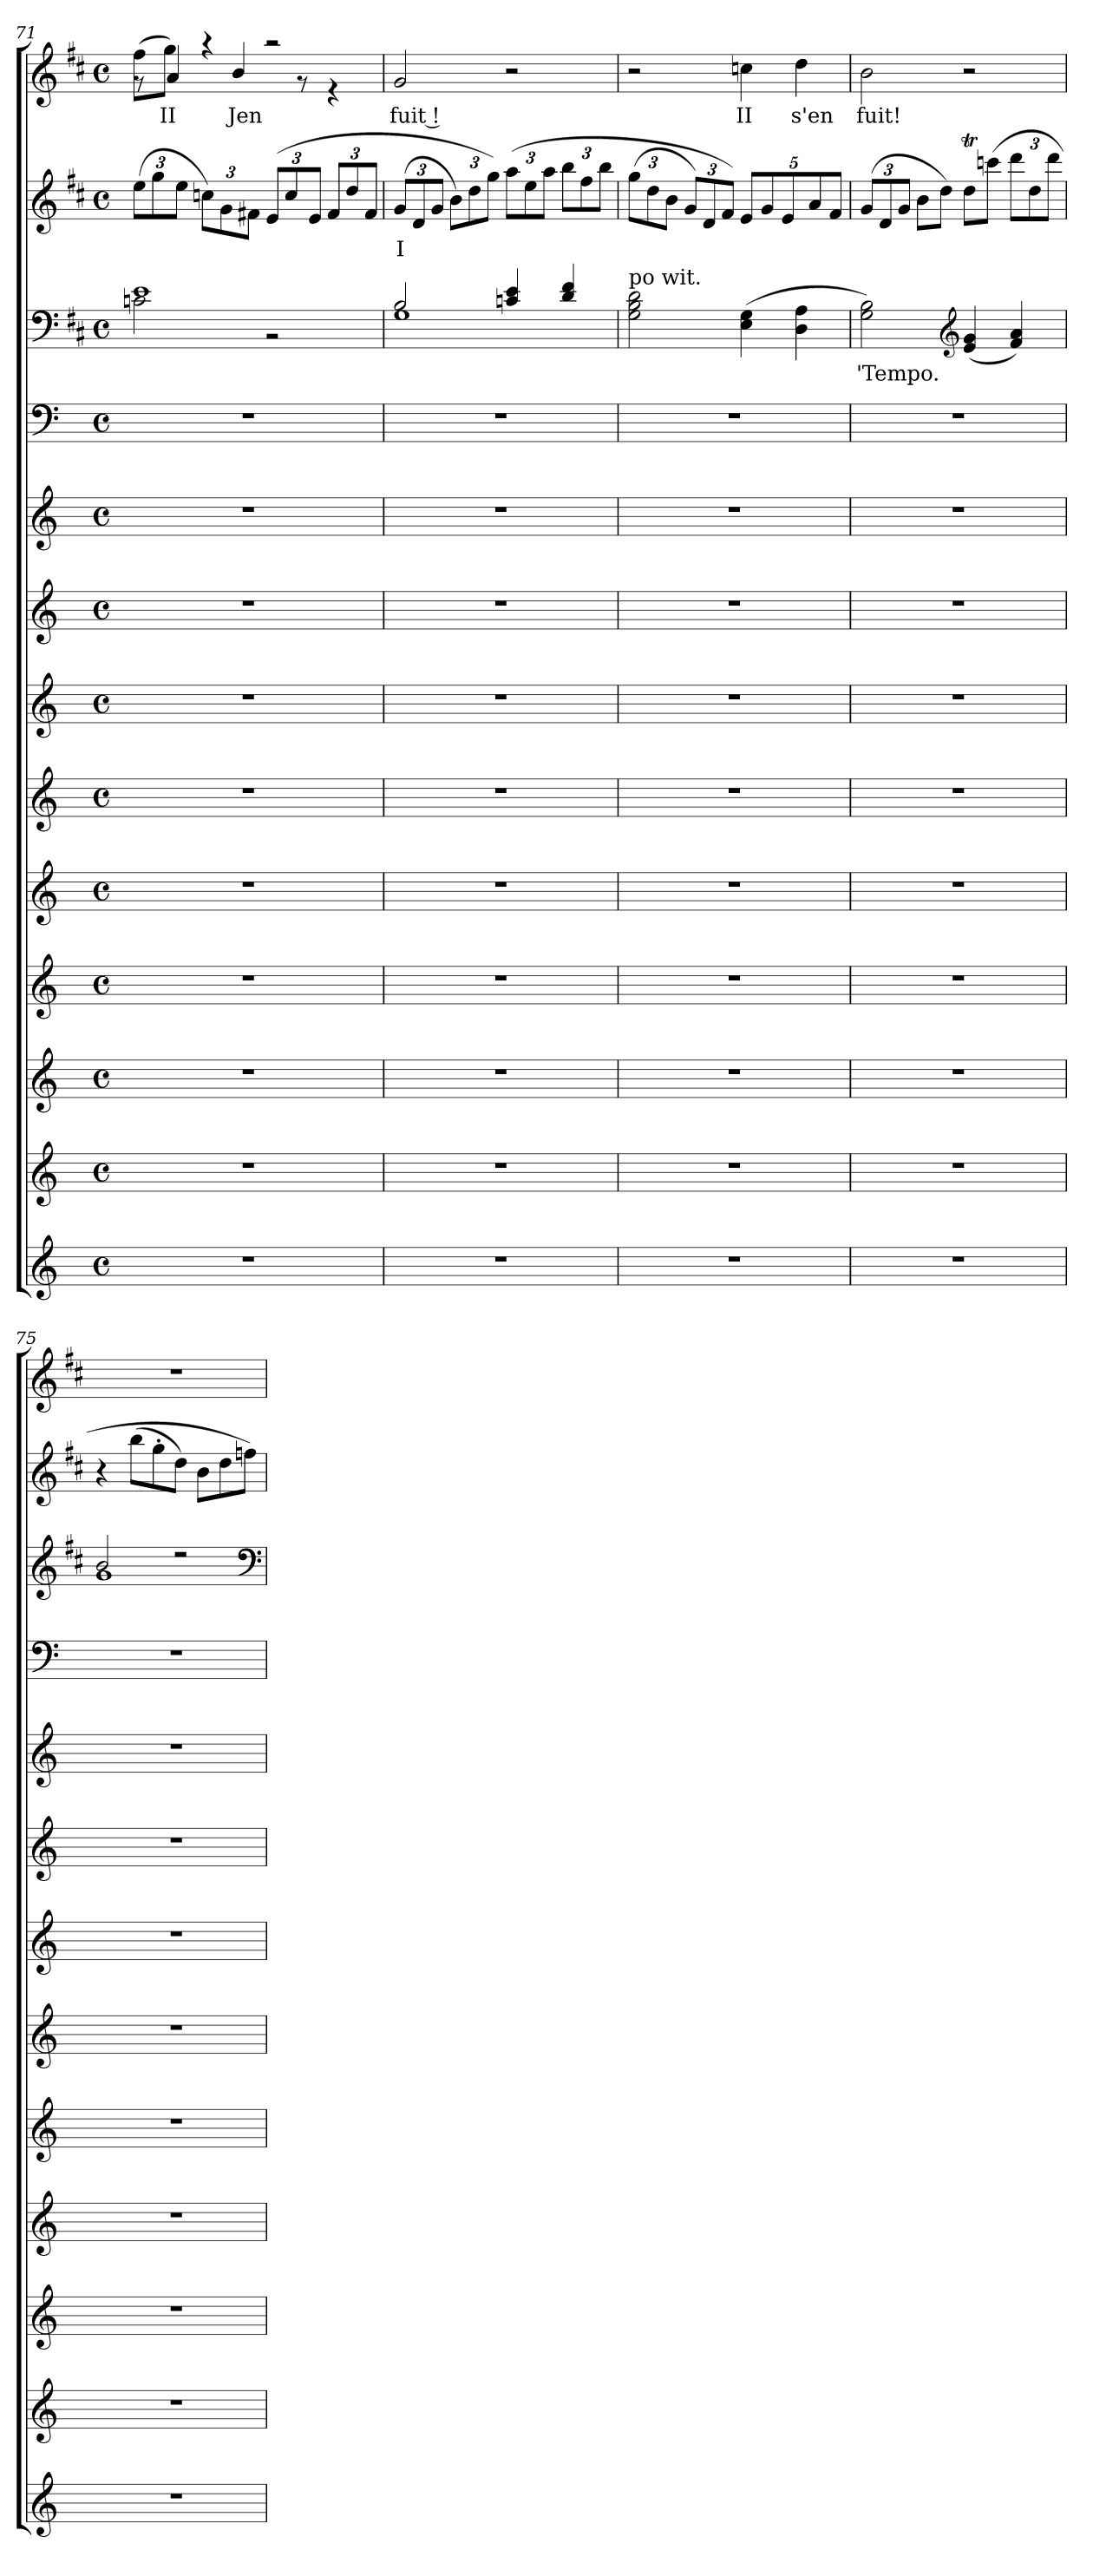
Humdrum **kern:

**kern	**kern	**kern	**kern	**kern	**kern	**kern	**kern	**kern	**kern	**kern	**text	**kern	**text	**kern	**text
*part13	*part12	*part11	*part10	*part9	*part8	*part7	*part6	*part5	*part4	*part3	*part3	*part2	*part2	*part1	*part1
*staff13	*staff12	*staff11	*staff10	*staff9	*staff8	*staff7	*staff6	*staff5	*staff4	*staff3	*staff3	*staff2	*staff2	*staff1	*staff1
*clefG2	*clefG2	*clefG2	*clefG2	*clefG2	*clefG2	*clefG2	*clefG2	*clefG2	*clefF4	*clefF4	*	*clefG2	*	*clefG2	*
*k[]	*k[]	*k[]	*k[]	*k[]	*k[]	*k[]	*k[]	*k[]	*k[]	*k[f#c#]	*	*k[f#c#]	*	*k[f#c#]	*
*C:	*C:	*C:	*C:	*C:	*C:	*C:	*C:	*C:	*C:	*D:	*	*D:	*	*D:	*
*M4/4	*M4/4	*M4/4	*M4/4	*M4/4	*M4/4	*M4/4	*M4/4	*M4/4	*M4/4	*M4/4	*	*M4/4	*	*M4/4	*
*met(c)	*met(c)	*met(c)	*met(c)	*met(c)	*met(c)	*met(c)	*met(c)	*met(c)	*met(c)	*met(c)	*	*met(c)	*	*met(c)	*
=71	=71	=71	=71	=71	=71	=71	=71	=71	=71	=71	=71	=71	=71	=71	=71
*	*	*	*	*	*	*	*	*	*	*^	*	*	*	*^	*
1r	1r	1r	1r	1r	1r	1r	1r	1r	1r	1e/	2c\	.	(12ee\L	.	(8ff#\L	8r	.
.	.	.	.	.	.	.	.	.	.	.	.	.	12gg\	.	.	.	.
.	.	.	.	.	.	.	.	.	.	.	.	.	.	.	8gg\J)	4a/	II
.	.	.	.	.	.	.	.	.	.	.	.	.	12ee\J	.	.	.	.
.	.	.	.	.	.	.	.	.	.	.	.	.	12cc\L)	.	4r	.	.
.	.	.	.	.	.	.	.	.	.	.	.	.	12g\	.	.	.	.
.	.	.	.	.	.	.	.	.	.	.	.	.	.	.	.	4b/	Jen-
.	.	.	.	.	.	.	.	.	.	.	.	.	12f#X\J	.	.	.	.
.	.	.	.	.	.	.	.	.	.	.	2r	.	(12e/L	.	2r	.	.
.	.	.	.	.	.	.	.	.	.	.	.	.	12cc/	.	.	.	.
.	.	.	.	.	.	.	.	.	.	.	.	.	.	.	.	8r	.
.	.	.	.	.	.	.	.	.	.	.	.	.	12e/J	.	.	.	.
.	.	.	.	.	.	.	.	.	.	.	.	.	12f#/L	.	.	4r	.
.	.	.	.	.	.	.	.	.	.	.	.	.	12dd/	.	.	.	.
.	.	.	.	.	.	.	.	.	.	.	.	.	12f#/J	.	.	.	.
*	*	*	*	*	*	*	*	*	*	*	*	*	*	*	*v	*v	*
=72	=72	=72	=72	=72	=72	=72	=72	=72	=72	=72	=72	=72	=72	=72	=72	=72
1r	1r	1r	1r	1r	1r	1r	1r	1r	1r	2B/	1G/	.	(12g/L	I	2g/	fuit !
.	.	.	.	.	.	.	.	.	.	.	.	.	12d/	.	.	.
.	.	.	.	.	.	.	.	.	.	.	.	.	12g/J	.	.	.
.	.	.	.	.	.	.	.	.	.	.	.	.	12b\L)	.	.	.
.	.	.	.	.	.	.	.	.	.	.	.	.	12dd\	.	.	.
.	.	.	.	.	.	.	.	.	.	.	.	.	12gg\J)	.	.	.
.	.	.	.	.	.	.	.	.	.	4c/ 4e/	.	.	(12aa\L	.	2r	.
.	.	.	.	.	.	.	.	.	.	.	.	.	12ee\	.	.	.
.	.	.	.	.	.	.	.	.	.	.	.	.	12aa\J	.	.	.
.	.	.	.	.	.	.	.	.	.	4d/ 4f#/	.	.	12bb\L	.	.	.
.	.	.	.	.	.	.	.	.	.	.	.	.	12ff#\	.	.	.
.	.	.	.	.	.	.	.	.	.	.	.	.	12bb\J	.	.	.
*	*	*	*	*	*	*	*	*	*	*v	*v	*	*	*	*	*
!!LO:LB:g=z
=73	=73	=73	=73	=73	=73	=73	=73	=73	=73	=73	=73	=73	=73	=73	=73
!	!	!	!	!	!	!	!	!	!	!LO:TX:t=po wit.	!	!	!	!	!
1r	1r	1r	1r	1r	1r	1r	1r	1r	1r	2G\ 2B\ 2d\	.	(12gg\L	.	2r	.
.	.	.	.	.	.	.	.	.	.	.	.	12dd\	.	.	.
.	.	.	.	.	.	.	.	.	.	.	.	12b\J	.	.	.
.	.	.	.	.	.	.	.	.	.	.	.	12g/L)	.	.	.
.	.	.	.	.	.	.	.	.	.	.	.	12d/	.	.	.
.	.	.	.	.	.	.	.	.	.	.	.	12f#/J)	.	.	.
.	.	.	.	.	.	.	.	.	.	(4E\ 4G\	.	(10e/L	.	4cc\	II
.	.	.	.	.	.	.	.	.	.	.	.	10g/	.	.	.
.	.	.	.	.	.	.	.	.	.	.	.	10e/	.	.	.
.	.	.	.	.	.	.	.	.	.	4D\ 4A\	.	.	.	4dd\	s'en
.	.	.	.	.	.	.	.	.	.	.	.	10a/	.	.	.
.	.	.	.	.	.	.	.	.	.	.	.	10f#/J	.	.	.
=74	=74	=74	=74	=74	=74	=74	=74	=74	=74	=74	=74	=74	=74	=74	=74
1r	1r	1r	1r	1r	1r	1r	1r	1r	1r	2G\ 2B\)	'Tempo.	(12g/L	.	2b\	fuit!
.	.	.	.	.	.	.	.	.	.	.	.	12d/	.	.	.
.	.	.	.	.	.	.	.	.	.	.	.	12g/J	.	.	.
.	.	.	.	.	.	.	.	.	.	.	.	8b\L	.	.	.
.	.	.	.	.	.	.	.	.	.	.	.	8dd\J)	.	.	.
*	*	*	*	*	*	*	*	*	*	*clefG2	*	*	*	*	*
.	.	.	.	.	.	.	.	.	.	(4e/ 4g/	.	8ddT\L	.	2r	.
.	.	.	.	.	.	.	.	.	.	.	.	(8ccc\J	.	.	.
.	.	.	.	.	.	.	.	.	.	4f#/ 4a/)	.	12ddd\L	.	.	.
.	.	.	.	.	.	.	.	.	.	.	.	12dd\	.	.	.
.	.	.	.	.	.	.	.	.	.	.	.	12ddd\J	.	.	.
=75	=75	=75	=75	=75	=75	=75	=75	=75	=75	=75	=75	=75	=75	=75	=75
*	*	*	*	*	*	*	*	*	*	*^	*	*	*	*	*
1r	1r	1r	1r	1r	1r	1r	1r	1r	1r	2b/	1g/	.	4r	.	1r	.
.	.	.	.	.	.	.	.	.	.	.	.	.	(8bb\L	.	.	.
.	.	.	.	.	.	.	.	.	.	.	.	.	8gg'\	.	.	.
.	.	.	.	.	.	.	.	.	.	2r	.	.	8dd\J)	.	.	.
.	.	.	.	.	.	.	.	.	.	.	.	.	8b\L	.	.	.
.	.	.	.	.	.	.	.	.	.	.	.	.	8dd\	.	.	.
.	.	.	.	.	.	.	.	.	.	.	.	.	8ffn\J)	.	.	.
*	*	*	*	*	*	*	*	*	*	*v	*v	*	*	*	*	*
*	*	*	*	*	*	*	*	*	*	*clefF4	*	*	*	*	*
=	=	=	=	=	=	=	=	=	=	=	=	=	=	=	=
*-	*-	*-	*-	*-	*-	*-	*-	*-	*-	*-	*-	*-	*-	*-	*-
